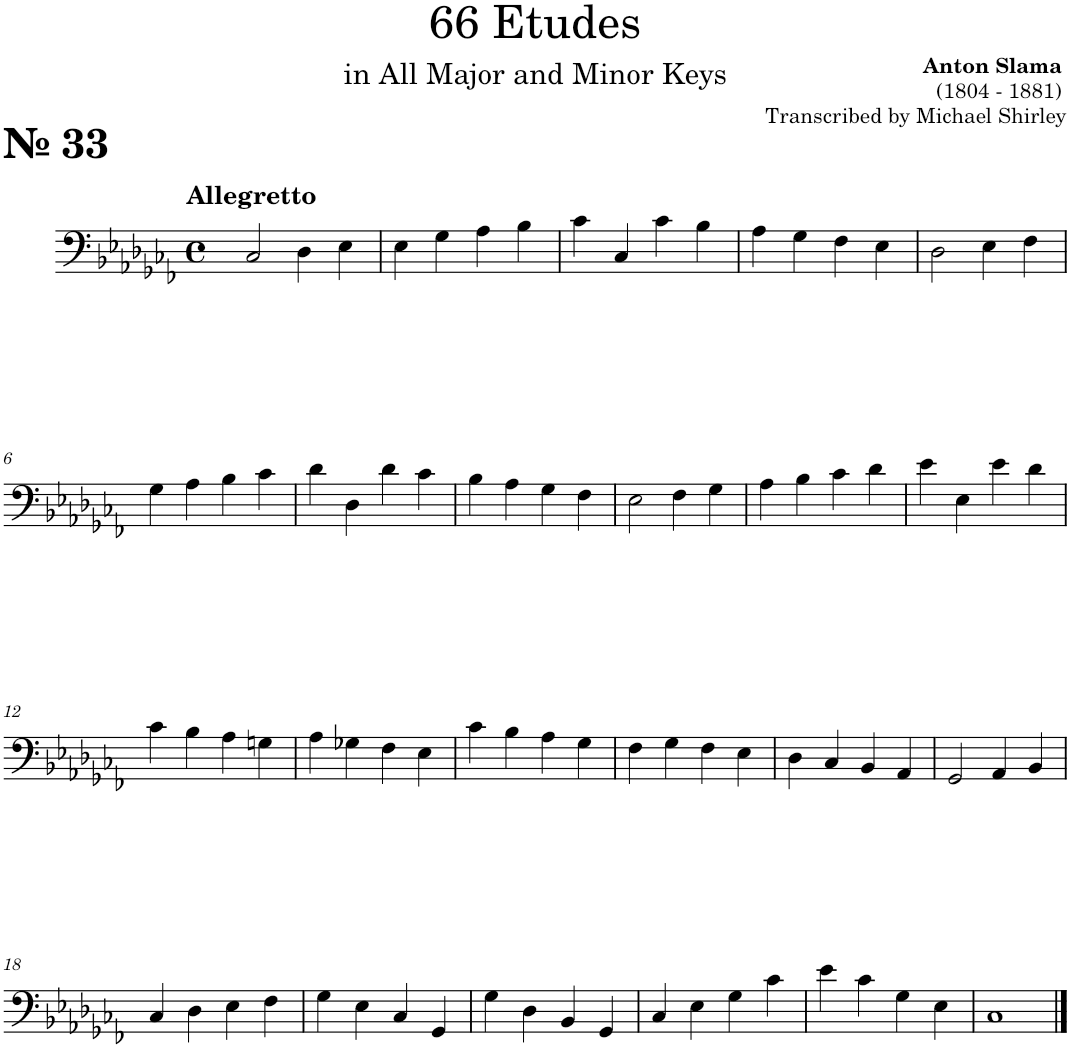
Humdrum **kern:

**kern
*part1
*staff1
*I"Trombone
*I'Tbn.
*clefF4
*k[b-e-a-d-g-c-f-]
*M4/4
*met(c)
=1
!LO:TX:a:B:t=№ 33
!LO:TX:a:B:t=Allegretto
2C-/
4D-\
4E-\
=2
4E-\
4G-\
4A-\
4B-\
=3
4c-\
4C-/
4c-\
4B-\
=4
4A-\
4G-\
4F-\
4E-\
=5
2D-\
4E-\
4F-\
!!LO:LB:g=z
=6
4G-\
4A-\
4B-\
4c-\
=7
4d-\
4D-\
4d-\
4c-\
=8
4B-\
4A-\
4G-\
4F-\
=9
2E-\
4F-\
4G-\
=10
4A-\
4B-\
4c-\
4d-\
=11
4e-\
4E-\
4e-\
4d-\
!!LO:LB:g=z
=12
4c-\
4B-\
4A-\
4Gn\
=13
4A-\
4G-X\
4F-\
4E-\
=14
4c-\
4B-\
4A-\
4G-\
=15
4F-\
4G-\
4F-\
4E-\
=16
4D-\
4C-/
4BB-/
4AA-/
=17
2GG-/
4AA-/
4BB-/
!!LO:LB:g=z
=18
4C-/
4D-\
4E-\
4F-\
=19
4G-\
4E-\
4C-/
4GG-/
=20
4G-\
4D-\
4BB-/
4GG-/
=21
4C-/
4E-\
4G-\
4c-\
=22
4e-\
4c-\
4G-\
4E-\
=23
1C-
==
*-
